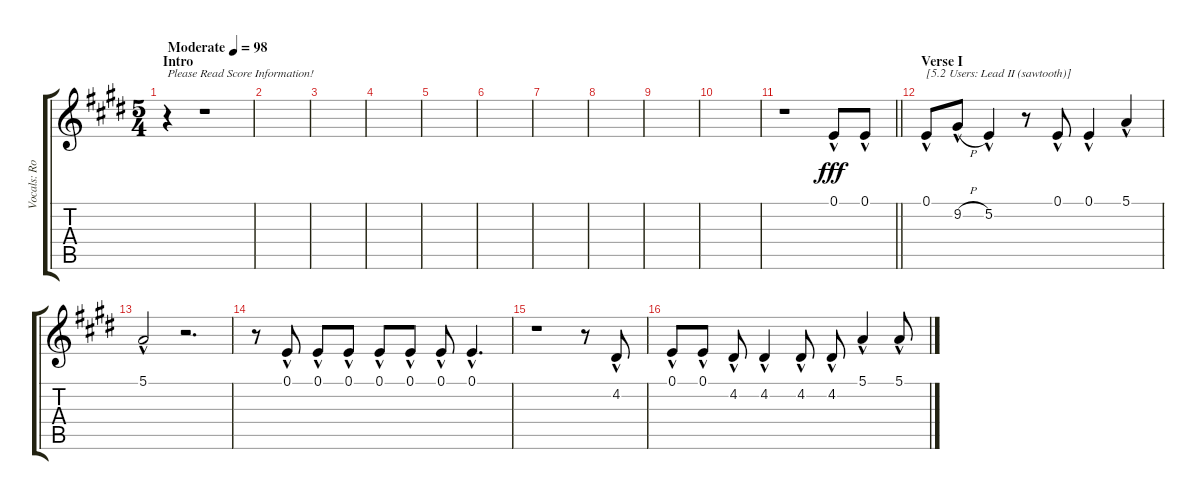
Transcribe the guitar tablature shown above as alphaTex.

\track ("Vocals: Rob" "Vocals: Ro") {instrument lead2sawtooth}
\staff {score tabs}
\tuning (E4 B3 G3 D3 A2 E2) {hide}
\ts (5 4)
\section ("" "Intro")
\tempo (98 "Moderate")
\clef g2
\ks e
r.4{txt "Please Read Score Information!" dy fff instrument lead2sawtooth} r.1 |
|
|
|
|
|
|
|
|
|
\barLineRight lightlight
r.1 0.1{hac}.8 0.1{hac}.8 |
\section ("" "Verse I")
0.1{hac}.8{txt "[5.2 Users: Lead II (sawtooth)]"} 9.2{h hac}.8 5.2{hac}.4 r.8 0.1{hac}.8 0.1{hac}.4 5.1{hac}.4 |
5.1{hac}.2 r.2{d} |
r.8 0.1{hac}.8 0.1{hac}.8 0.1{hac}.8 0.1{hac}.8 0.1{hac}.8 0.1{hac}.8 0.1{hac}.4{d} |
r.1 r.8 4.2{hac}.8 |
0.1{hac}.8 0.1{hac}.8 4.2{hac}.8 4.2{hac}.4 4.2{hac}.8 4.2{hac}.8 5.1{hac}.4 5.1{hac}.8
